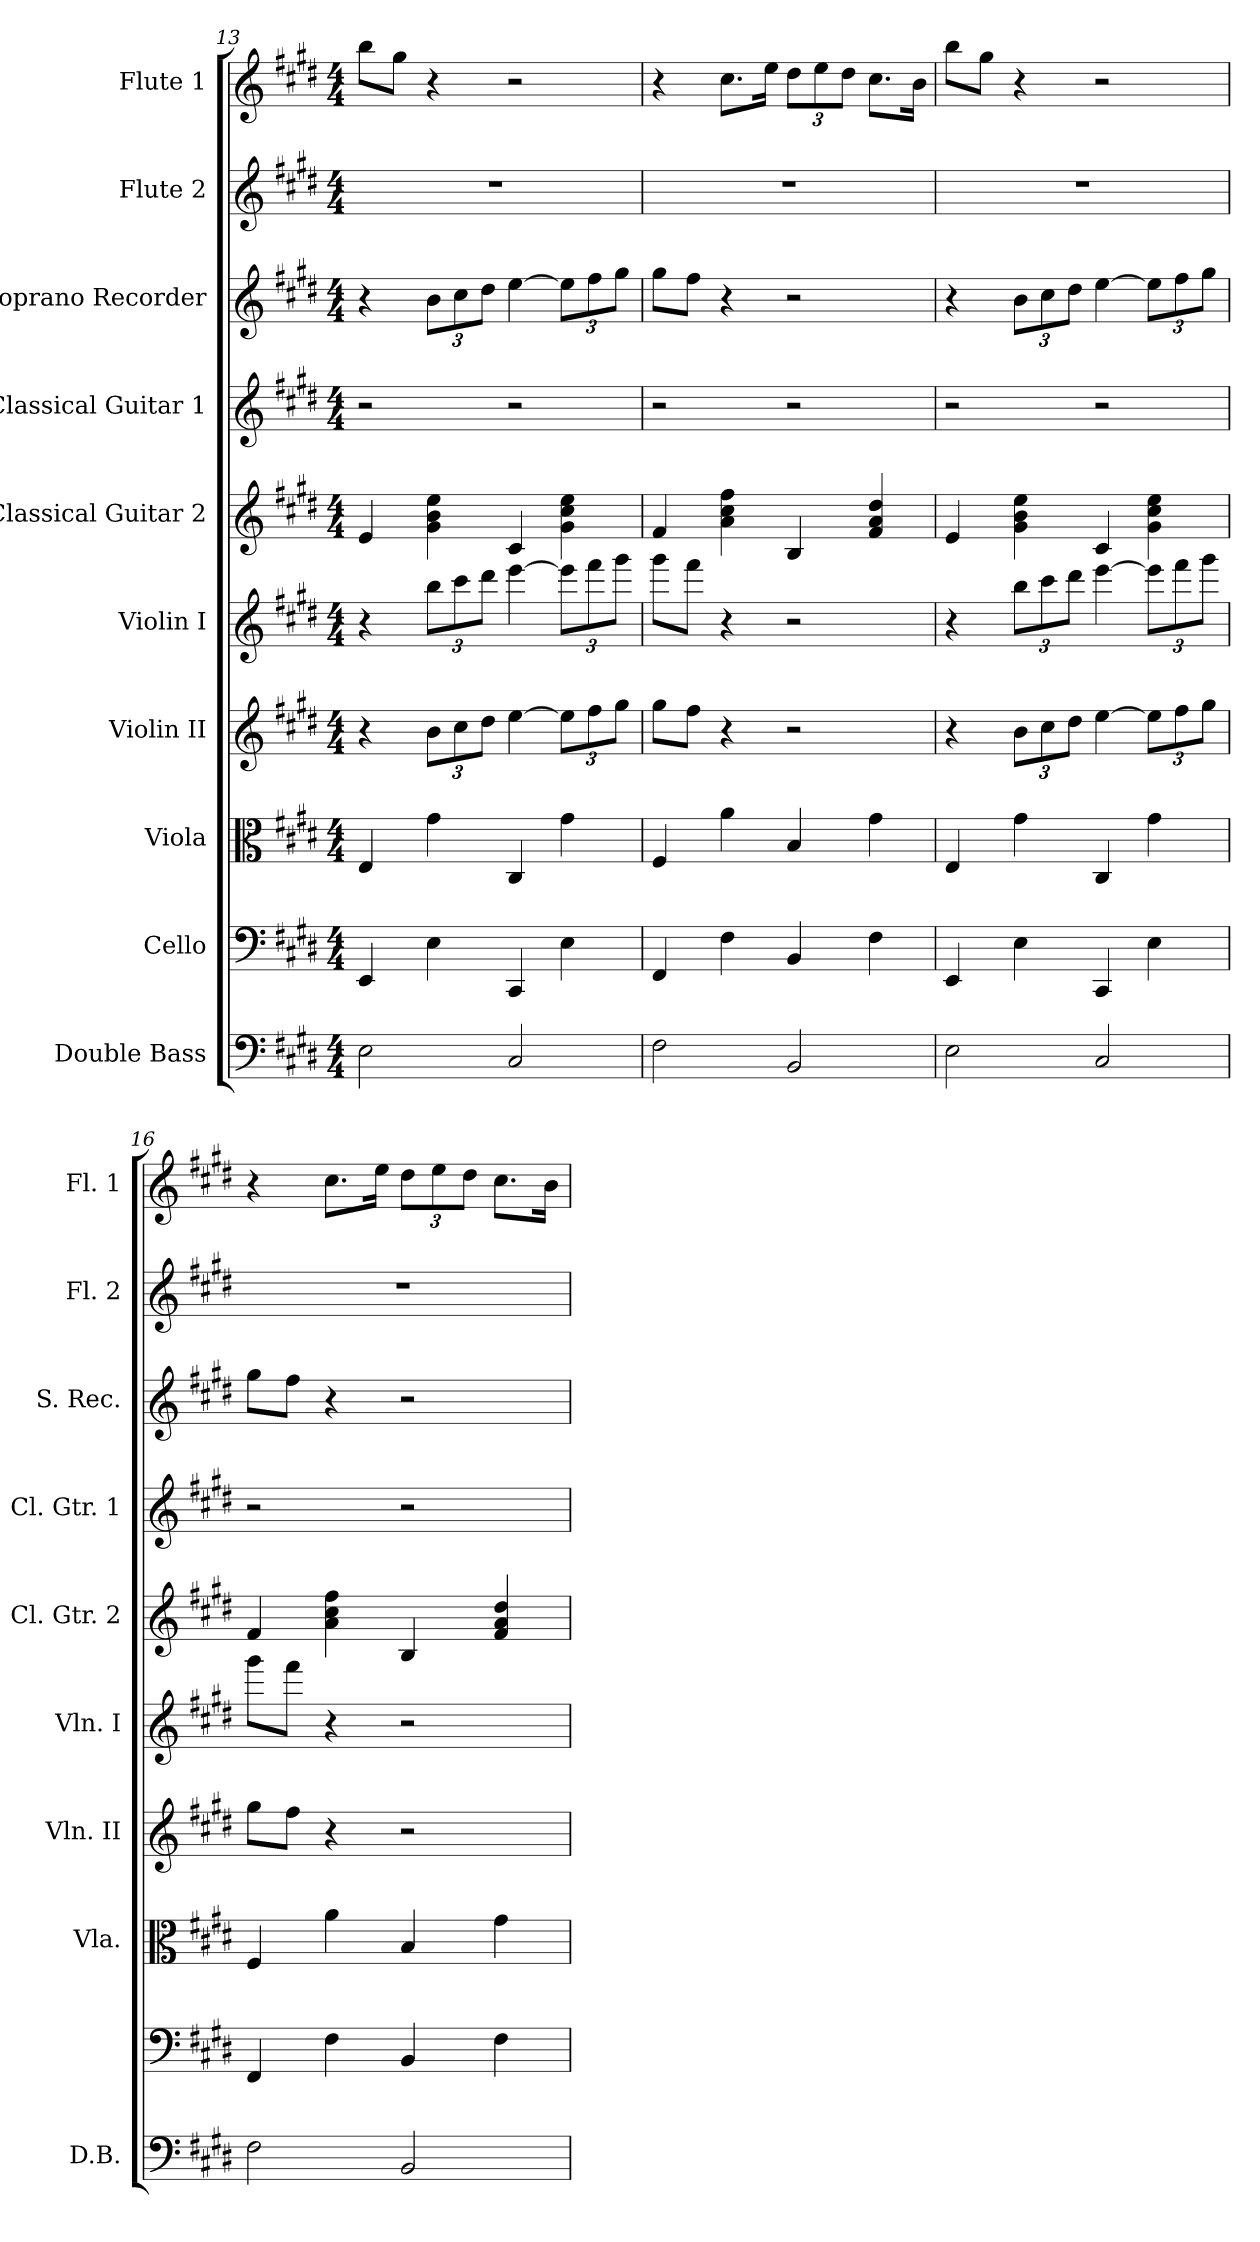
**kern	**kern	**kern	**kern	**kern	**kern	**kern	**kern	**kern	**kern
*part10	*part9	*part8	*part7	*part6	*part5	*part4	*part3	*part2	*part1
*staff10	*staff9	*staff8	*staff7	*staff6	*staff5	*staff4	*staff3	*staff2	*staff1
*I"Double Bass	*I"Cello	*I"Viola	*I"Violin II	*I"Violin I	*I"Classical Guitar 2	*I"Classical Guitar 1	*I"Soprano Recorder	*I"Flute 2	*I"Flute 1
*I'D.B.	*	*I'Vla.	*I'Vln. II	*I'Vln. I	*I'Cl. Gtr. 2	*I'Cl. Gtr. 1	*I'S. Rec.	*I'Fl. 2	*I'Fl. 1
!!LO:PB:g=z
*clefF4	*clefF4	*clefC3	*clefG2	*clefG2	*clefG2	*clefG2	*clefG2	*clefG2	*clefG2
*ITrd7c12	*	*	*	*	*ITrd7c12	*ITrd7c12	*ITrd-7c-12	*	*
*k[f#c#g#d#]	*k[f#c#g#d#]	*k[f#c#g#d#]	*k[f#c#g#d#]	*k[f#c#g#d#]	*k[f#c#g#d#]	*k[f#c#g#d#]	*k[f#c#g#d#]	*k[f#c#g#d#]	*k[f#c#g#d#]
*E:	*E:	*E:	*E:	*E:	*E:	*E:	*E:	*E:	*E:
*M4/4	*M4/4	*M4/4	*M4/4	*M4/4	*M4/4	*M4/4	*M4/4	*M4/4	*M4/4
=13	=13	=13	=13	=13	=13	=13	=13	=13	=13
2EE\	4EE/	4E/	4r	4r	4E/	2r	4r	1r	8bb\L
.	.	.	.	.	.	.	.	.	8gg#\J
.	4E\	4g#\	12b\L	12bb\L	4G#\ 4B\ 4e\	.	12bb\L	.	4r
.	.	.	12cc#\	12ccc#\	.	.	12ccc#\	.	.
.	.	.	12dd#\J	12ddd#\J	.	.	12ddd#\J	.	.
2CC#/	4CC#/	4C#/	[4ee\	[4eee\	4C#/	2r	[4eee\	.	2r
.	4E\	4g#\	12ee\L]	12eee\L]	4G#\ 4c#\ 4e\	.	12eee\L]	.	.
.	.	.	12ff#\	12fff#\	.	.	12fff#\	.	.
.	.	.	12gg#\J	12ggg#\J	.	.	12ggg#\J	.	.
=14	=14	=14	=14	=14	=14	=14	=14	=14	=14
2FF#\	4FF#/	4F#/	8gg#\L	8ggg#\L	4F#/	2r	8ggg#\L	1r	4r
.	.	.	8ff#\J	8fff#\J	.	.	8fff#\J	.	.
.	4F#\	4a\	4r	4r	4A\ 4c#\ 4f#\	.	4r	.	8.cc#\L
.	.	.	.	.	.	.	.	.	16ee\Jk
2BBB/	4BB/	4B/	2r	2r	4BB/	2r	2r	.	12dd#\L
.	.	.	.	.	.	.	.	.	12ee\
.	.	.	.	.	.	.	.	.	12dd#\J
.	4F#\	4g#\	.	.	4F#/ 4A/ 4d#/	.	.	.	8.cc#\L
.	.	.	.	.	.	.	.	.	16b\Jk
=15	=15	=15	=15	=15	=15	=15	=15	=15	=15
2EE\	4EE/	4E/	4r	4r	4E/	2r	4r	1r	8bb\L
.	.	.	.	.	.	.	.	.	8gg#\J
.	4E\	4g#\	12b\L	12bb\L	4G#\ 4B\ 4e\	.	12bb\L	.	4r
.	.	.	12cc#\	12ccc#\	.	.	12ccc#\	.	.
.	.	.	12dd#\J	12ddd#\J	.	.	12ddd#\J	.	.
2CC#/	4CC#/	4C#/	[4ee\	[4eee\	4C#/	2r	[4eee\	.	2r
.	4E\	4g#\	12ee\L]	12eee\L]	4G#\ 4c#\ 4e\	.	12eee\L]	.	.
.	.	.	12ff#\	12fff#\	.	.	12fff#\	.	.
.	.	.	12gg#\J	12ggg#\J	.	.	12ggg#\J	.	.
!!LO:PB:g=z
=16	=16	=16	=16	=16	=16	=16	=16	=16	=16
2FF#\	4FF#/	4F#/	8gg#\L	8ggg#\L	4F#/	2r	8ggg#\L	1r	4r
.	.	.	8ff#\J	8fff#\J	.	.	8fff#\J	.	.
.	4F#\	4a\	4r	4r	4A\ 4c#\ 4f#\	.	4r	.	8.cc#\L
.	.	.	.	.	.	.	.	.	16ee\Jk
2BBB/	4BB/	4B/	2r	2r	4BB/	2r	2r	.	12dd#\L
.	.	.	.	.	.	.	.	.	12ee\
.	.	.	.	.	.	.	.	.	12dd#\J
.	4F#\	4g#\	.	.	4F#/ 4A/ 4d#/	.	.	.	8.cc#\L
.	.	.	.	.	.	.	.	.	16b\Jk
=	=	=	=	=	=	=	=	=	=
*-	*-	*-	*-	*-	*-	*-	*-	*-	*-
